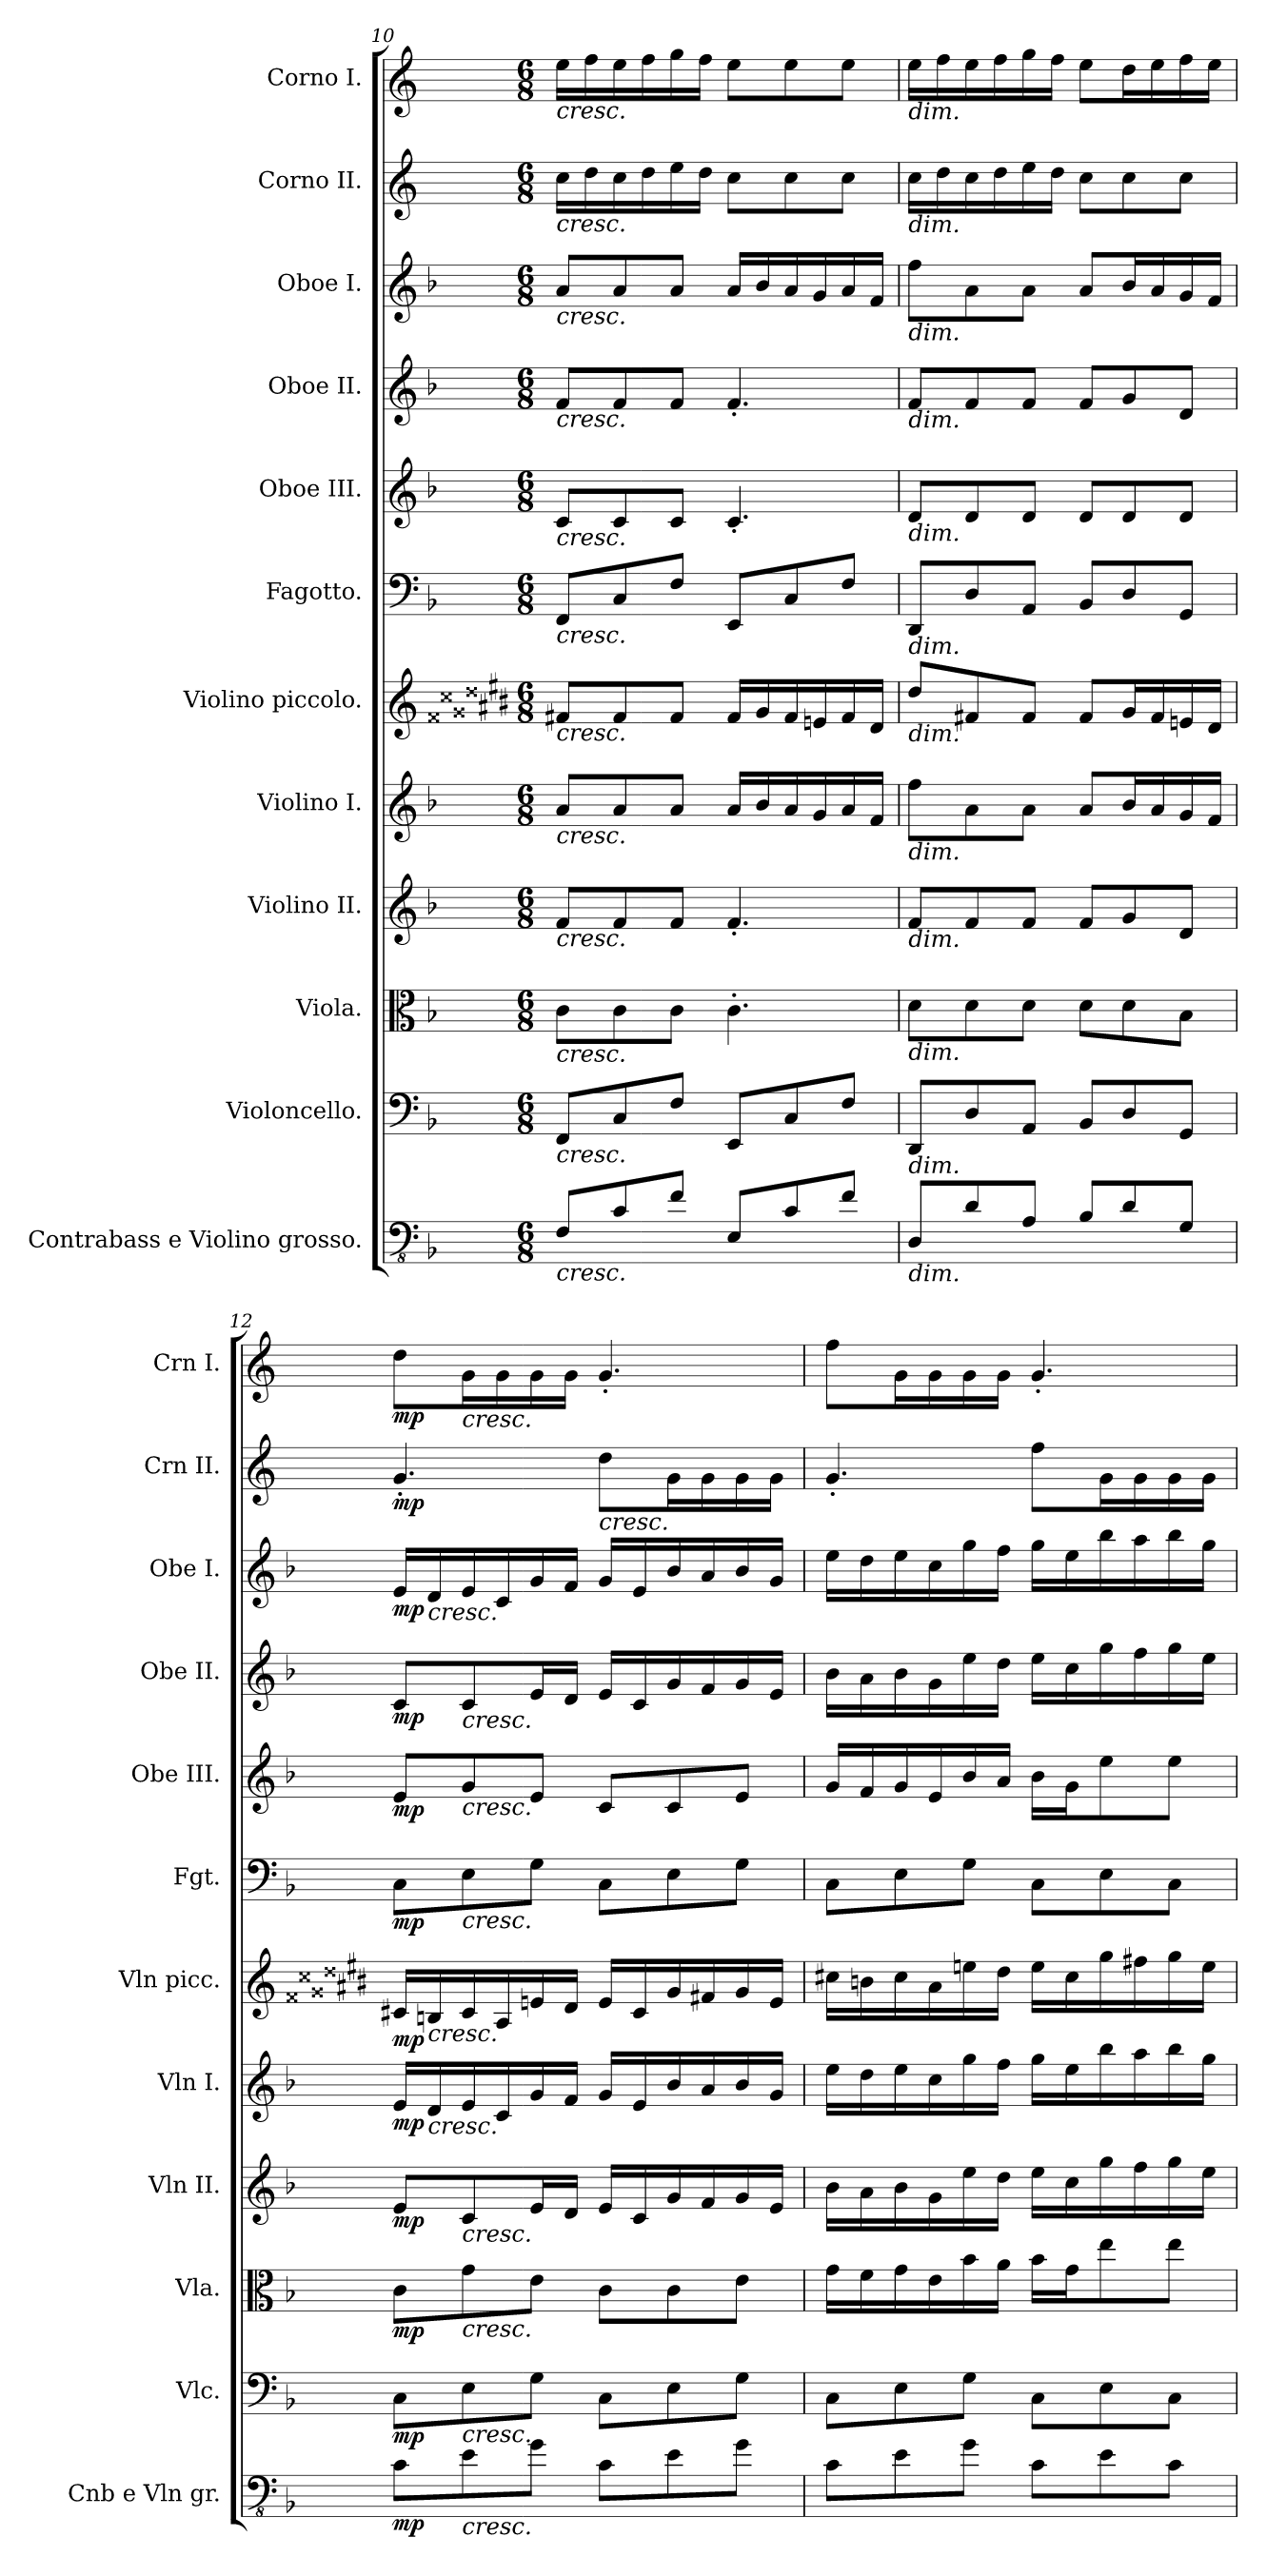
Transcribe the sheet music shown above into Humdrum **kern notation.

**kern	**dynam	**kern	**dynam	**kern	**dynam	**kern	**dynam	**kern	**dynam	**kern	**dynam	**kern	**dynam	**kern	**dynam	**kern	**dynam	**kern	**dynam	**kern	**dynam	**kern	**dynam
*part12	*part12	*part11	*part11	*part10	*part10	*part9	*part9	*part8	*part8	*part7	*part7	*part6	*part6	*part5	*part5	*part4	*part4	*part3	*part3	*part2	*part2	*part1	*part1
*staff12	*staff12	*staff11	*staff11	*staff10	*staff10	*staff9	*staff9	*staff8	*staff8	*staff7	*staff7	*staff6	*staff6	*staff5	*staff5	*staff4	*staff4	*staff3	*staff3	*staff2	*staff2	*staff1	*staff1
*I"Contrabass e Violino grosso.	*	*I"Violoncello.	*	*I"Viola.	*	*I"Violino II.	*	*I"Violino I.	*	*I"Violino piccolo.	*	*I"Fagotto.	*	*I"Oboe III.	*	*I"Oboe II.	*	*I"Oboe I.	*	*I"Corno II.	*	*I"Corno I.	*
*I'Cnb e Vln gr.	*	*I'Vlc.	*	*I'Vla.	*	*I'Vln II.	*	*I'Vln I.	*	*I'Vln picc.	*	*I'Fgt.	*	*I'Obe III.	*	*I'Obe II.	*	*I'Obe I.	*	*I'Crn II.	*	*I'Crn I.	*
*clefFv4	*	*clefF4	*	*clefC3	*	*clefG2	*	*clefG2	*	*clefG2	*	*clefF4	*	*clefG2	*	*clefG2	*	*clefG2	*	*clefG2	*	*clefG2	*
*ITrd7c12	*	*	*	*	*	*	*	*	*	*ITrd-1c-3	*	*	*	*	*	*	*	*	*	*ITrd4c7	*	*ITrd4c7	*
*k[b-]	*	*k[b-]	*	*k[b-]	*	*k[b-]	*	*k[b-]	*	*k[f##c##g##d##a#e#b#]	*	*k[b-]	*	*k[b-]	*	*k[b-]	*	*k[b-]	*	*k[b-]	*	*k[b-]	*
*M6/8	*	*M6/8	*	*M6/8	*	*M6/8	*	*M6/8	*	*M6/8	*	*M6/8	*	*M6/8	*	*M6/8	*	*M6/8	*	*M6/8	*	*M6/8	*
=10	=10	=10	=10	=10	=10	=10	=10	=10	=10	=10	=10	=10	=10	=10	=10	=10	=10	=10	=10	=10	=10	=10	=10
!	!	!	!	!	!	!	!	!	!	!	!	!	!	!	!	!	!	!	!	!	!	!LO:TX:b:i:t=cresc.	!
!	!	!	!	!	!	!	!	!	!	!	!	!	!	!	!	!	!	!	!	!LO:TX:b:i:t=cresc.	!	!	!
!	!	!	!	!	!	!	!	!	!	!	!	!	!	!	!	!	!	!LO:TX:b:i:t=cresc.	!	!	!	!	!
!	!	!	!	!	!	!	!	!	!	!	!	!	!	!	!	!LO:TX:b:i:t=cresc.	!	!	!	!	!	!	!
!	!	!	!	!	!	!	!	!	!	!	!	!	!	!LO:TX:b:i:t=cresc.	!	!	!	!	!	!	!	!	!
!	!	!	!	!	!	!	!	!	!	!	!	!LO:TX:b:i:t=cresc.	!	!	!	!	!	!	!	!	!	!	!
!	!	!	!	!	!	!	!	!	!	!LO:TX:b:i:t=cresc.	!	!	!	!	!	!	!	!	!	!	!	!	!
!	!	!	!	!	!	!	!	!LO:TX:b:i:t=cresc.	!	!	!	!	!	!	!	!	!	!	!	!	!	!	!
!	!	!	!	!	!	!LO:TX:b:i:t=cresc.	!	!	!	!	!	!	!	!	!	!	!	!	!	!	!	!	!
!	!	!	!	!LO:TX:b:i:t=cresc.	!	!	!	!	!	!	!	!	!	!	!	!	!	!	!	!	!	!	!
!	!	!LO:TX:b:i:t=cresc.	!	!	!	!	!	!	!	!	!	!	!	!	!	!	!	!	!	!	!	!	!
!LO:TX:b:i:t=cresc.	!	!	!	!	!	!	!	!	!	!	!	!	!	!	!	!	!	!	!	!	!	!	!
8FFF/L	.	8FF/L	.	8c\L	.	8f/L	.	8a/L	.	8g##/L	.	8FF/L	.	8c/L	.	8f/L	.	8a/L	.	16f\LL	.	16a\LL	.
.	.	.	.	.	.	.	.	.	.	.	.	.	.	.	.	.	.	.	.	16g\	.	16b-\	.
8CC/	.	8C/	.	8c\	.	8f/	.	8a/	.	8g##/	.	8C/	.	8c/	.	8f/	.	8a/	.	16f\	.	16a\	.
.	.	.	.	.	.	.	.	.	.	.	.	.	.	.	.	.	.	.	.	16g\	.	16b-\	.
8FF/J	.	8F/J	.	8c\J	.	8f/J	.	8a/J	.	8g##/J	.	8F/J	.	8c/J	.	8f/J	.	8a/J	.	16a\	.	16cc\	.
.	.	.	.	.	.	.	.	.	.	.	.	.	.	.	.	.	.	.	.	16g\JJ	.	16b-\JJ	.
8EEE/L	.	8EE/L	.	4.c'\	.	4.f'/	.	16a/LL	.	16g##/LL	.	8EE/L	.	4.c'/	.	4.f'/	.	16a/LL	.	8f\L	.	8a\L	.
.	.	.	.	.	.	.	.	16b-/	.	16a#/	.	.	.	.	.	.	.	16b-/	.	.	.	.	.
8CC/	.	8C/	.	.	.	.	.	16a/	.	16g##/	.	8C/	.	.	.	.	.	16a/	.	8f\	.	8a\	.
.	.	.	.	.	.	.	.	16g/	.	16f##/	.	.	.	.	.	.	.	16g/	.	.	.	.	.
8FF/J	.	8F/J	.	.	.	.	.	16a/	.	16g##/	.	8F/J	.	.	.	.	.	16a/	.	8f\J	.	8a\J	.
.	.	.	.	.	.	.	.	16f/JJ	.	16e#/JJ	.	.	.	.	.	.	.	16f/JJ	.	.	.	.	.
=11	=11	=11	=11	=11	=11	=11	=11	=11	=11	=11	=11	=11	=11	=11	=11	=11	=11	=11	=11	=11	=11	=11	=11
!	!	!	!	!	!	!	!	!	!	!	!	!	!	!	!	!	!	!	!	!	!	!LO:TX:b:i:t=dim.	!
!	!	!	!	!	!	!	!	!	!	!	!	!	!	!	!	!	!	!	!	!LO:TX:b:i:t=dim.	!	!	!
!	!	!	!	!	!	!	!	!	!	!	!	!	!	!	!	!	!	!LO:TX:b:i:t=dim.	!	!	!	!	!
!	!	!	!	!	!	!	!	!	!	!	!	!	!	!	!	!LO:TX:b:i:t=dim.	!	!	!	!	!	!	!
!	!	!	!	!	!	!	!	!	!	!	!	!	!	!LO:TX:b:i:t=dim.	!	!	!	!	!	!	!	!	!
!	!	!	!	!	!	!	!	!	!	!	!	!LO:TX:b:i:t=dim.	!	!	!	!	!	!	!	!	!	!	!
!	!	!	!	!	!	!	!	!	!	!LO:TX:b:i:t=dim.	!	!	!	!	!	!	!	!	!	!	!	!	!
!	!	!	!	!	!	!	!	!LO:TX:b:i:t=dim.	!	!	!	!	!	!	!	!	!	!	!	!	!	!	!
!	!	!	!	!	!	!LO:TX:b:i:t=dim.	!	!	!	!	!	!	!	!	!	!	!	!	!	!	!	!	!
!	!	!	!	!LO:TX:b:i:t=dim.	!	!	!	!	!	!	!	!	!	!	!	!	!	!	!	!	!	!	!
!	!	!LO:TX:b:i:t=dim.	!	!	!	!	!	!	!	!	!	!	!	!	!	!	!	!	!	!	!	!	!
!LO:TX:b:i:t=dim.	!	!	!	!	!	!	!	!	!	!	!	!	!	!	!	!	!	!	!	!	!	!	!
8DDD/L	.	8DD/L	.	8d\L	.	8f/L	.	8ff\L	.	8ee#/L	.	8DD/L	.	8d/L	.	8f/L	.	8ff\L	.	16f\LL	.	16a\LL	.
.	.	.	.	.	.	.	.	.	.	.	.	.	.	.	.	.	.	.	.	16g\	.	16b-\	.
8DD/	.	8D/	.	8d\	.	8f/	.	8a\	.	8g##/	.	8D/	.	8d/	.	8f/	.	8a\	.	16f\	.	16a\	.
.	.	.	.	.	.	.	.	.	.	.	.	.	.	.	.	.	.	.	.	16g\	.	16b-\	.
8AAA/J	.	8AA/J	.	8d\J	.	8f/J	.	8a\J	.	8g##/J	.	8AA/J	.	8d/J	.	8f/J	.	8a\J	.	16a\	.	16cc\	.
.	.	.	.	.	.	.	.	.	.	.	.	.	.	.	.	.	.	.	.	16g\JJ	.	16b-\JJ	.
8BBB-/L	.	8BB-/L	.	8d\L	.	8f/L	.	8a/L	.	8g##/L	.	8BB-/L	.	8d/L	.	8f/L	.	8a/L	.	8f\L	.	8a\L	.
8DD/	.	8D/	.	8d\	.	8g/	.	16b-/L	.	16a#/L	.	8D/	.	8d/	.	8g/	.	16b-/L	.	8f\	.	16g\L	.
.	.	.	.	.	.	.	.	16a/	.	16g##/	.	.	.	.	.	.	.	16a/	.	.	.	16a\	.
8GGG/J	.	8GG/J	.	8B-\J	.	8d/J	.	16g/	.	16f##/	.	8GG/J	.	8d/J	.	8d/J	.	16g/	.	8f\J	.	16b-\	.
.	.	.	.	.	.	.	.	16f/JJ	.	16e#/JJ	.	.	.	.	.	.	.	16f/JJ	.	.	.	16a\JJ	.
!!LO:PB:g=z
=12	=12	=12	=12	=12	=12	=12	=12	=12	=12	=12	=12	=12	=12	=12	=12	=12	=12	=12	=12	=12	=12	=12	=12
!	!LO:DY:b	!	!LO:DY:b	!	!LO:DY:b	!	!LO:DY:b	!	!LO:DY:b	!	!LO:DY:b	!	!LO:DY:b	!	!LO:DY:b	!	!LO:DY:b	!	!LO:DY:b	!	!LO:DY:b	!	!LO:DY:b
8CC\L	mp	8C\L	mp	8c\L	mp	8e/L	mp	16e/LL	mp	16d##/LL	mp	8C\L	mp	8e/L	mp	8c/L	mp	16e/LL	mp	4.c'/	mp	8g\L	mp
!	!	!	!	!	!	!	!	!	!	!	!	!	!	!	!	!	!	!LO:TX:b:i:t=cresc.	!	!	!	!	!
!	!	!	!	!	!	!	!	!	!	!LO:TX:b:i:t=cresc.	!	!	!	!	!	!	!	!	!	!	!	!	!
!	!	!	!	!	!	!	!	!LO:TX:b:i:t=cresc.	!	!	!	!	!	!	!	!	!	!	!	!	!	!	!
.	.	.	.	.	.	.	.	16d/	.	16c##/	.	.	.	.	.	.	.	16d/	.	.	.	.	.
!	!	!	!	!	!	!	!	!	!	!	!	!	!	!	!	!	!	!	!	!	!	!LO:TX:b:i:t=cresc.	!
!	!	!	!	!	!	!	!	!	!	!	!	!	!	!	!	!LO:TX:b:i:t=cresc.	!	!	!	!	!	!	!
!	!	!	!	!	!	!	!	!	!	!	!	!	!	!LO:TX:b:i:t=cresc.	!	!	!	!	!	!	!	!	!
!	!	!	!	!	!	!	!	!	!	!	!	!LO:TX:b:i:t=cresc.	!	!	!	!	!	!	!	!	!	!	!
!	!	!	!	!	!	!LO:TX:b:i:t=cresc.	!	!	!	!	!	!	!	!	!	!	!	!	!	!	!	!	!
!	!	!	!	!LO:TX:b:i:t=cresc.	!	!	!	!	!	!	!	!	!	!	!	!	!	!	!	!	!	!	!
!	!	!LO:TX:b:i:t=cresc.	!	!	!	!	!	!	!	!	!	!	!	!	!	!	!	!	!	!	!	!	!
!LO:TX:b:i:t=cresc.	!	!	!	!	!	!	!	!	!	!	!	!	!	!	!	!	!	!	!	!	!	!	!
8EE\	.	8E\	.	8g\	.	8c/	.	16e/	.	16d##/	.	8E\	.	8g/	.	8c/	.	16e/	.	.	.	16c\L	.
.	.	.	.	.	.	.	.	16c/	.	16B#/	.	.	.	.	.	.	.	16c/	.	.	.	16c\	.
8GG\J	.	8G\J	.	8e\J	.	16e/L	.	16g/	.	16f##/	.	8G\J	.	8e/J	.	16e/L	.	16g/	.	.	.	16c\	.
.	.	.	.	.	.	16d/JJ	.	16f/JJ	.	16e#/JJ	.	.	.	.	.	16d/JJ	.	16f/JJ	.	.	.	16c\JJ	.
!	!	!	!	!	!	!	!	!	!	!	!	!	!	!	!	!	!	!	!	!LO:TX:b:i:t=cresc.	!	!	!
8CC\L	.	8C\L	.	8c\L	.	16e/LL	.	16g/LL	.	16f##/LL	.	8C\L	.	8c/L	.	16e/LL	.	16g/LL	.	8g\L	.	4.c'/	.
.	.	.	.	.	.	16c/	.	16e/	.	16d##/	.	.	.	.	.	16c/	.	16e/	.	.	.	.	.
8EE\	.	8E\	.	8c\	.	16g/	.	16b-/	.	16a#/	.	8E\	.	8c/	.	16g/	.	16b-/	.	16c\L	.	.	.
.	.	.	.	.	.	16f/	.	16a/	.	16g##/	.	.	.	.	.	16f/	.	16a/	.	16c\	.	.	.
8GG\J	.	8G\J	.	8e\J	.	16g/	.	16b-/	.	16a#/	.	8G\J	.	8e/J	.	16g/	.	16b-/	.	16c\	.	.	.
.	.	.	.	.	.	16e/JJ	.	16g/JJ	.	16f##/JJ	.	.	.	.	.	16e/JJ	.	16g/JJ	.	16c\JJ	.	.	.
=13	=13	=13	=13	=13	=13	=13	=13	=13	=13	=13	=13	=13	=13	=13	=13	=13	=13	=13	=13	=13	=13	=13	=13
8CC\L	.	8C\L	.	16g\LL	.	16b-\LL	.	16ee\LL	.	16dd##\LL	.	8C\L	.	16g/LL	.	16b-\LL	.	16ee\LL	.	4.c'/	.	8b-\L	.
.	.	.	.	16f\	.	16a\	.	16dd\	.	16cc##\	.	.	.	16f/	.	16a\	.	16dd\	.	.	.	.	.
8EE\	.	8E\	.	16g\	.	16b-\	.	16ee\	.	16dd##\	.	8E\	.	16g/	.	16b-\	.	16ee\	.	.	.	16c\L	.
.	.	.	.	16e\	.	16g\	.	16cc\	.	16b#\	.	.	.	16e/	.	16g\	.	16cc\	.	.	.	16c\	.
8GG\J	.	8G\J	.	16b-\	.	16ee\	.	16gg\	.	16ff##\	.	8G\J	.	16b-/	.	16ee\	.	16gg\	.	.	.	16c\	.
.	.	.	.	16a\JJ	.	16dd\JJ	.	16ff\JJ	.	16ee#\JJ	.	.	.	16a/JJ	.	16dd\JJ	.	16ff\JJ	.	.	.	16c\JJ	.
8CC\L	.	8C\L	.	16b-\LL	.	16ee\LL	.	16gg\LL	.	16ff##\LL	.	8C\L	.	16b-\LL	.	16ee\LL	.	16gg\LL	.	8b-\L	.	4.c'/	.
.	.	.	.	16g\J	.	16cc\	.	16ee\	.	16dd##\	.	.	.	16g\J	.	16cc\	.	16ee\	.	.	.	.	.
8EE\	.	8E\	.	8ee\	.	16gg\	.	16bb-\	.	16aa#\	.	8E\	.	8ee\	.	16gg\	.	16bb-\	.	16c\L	.	.	.
.	.	.	.	.	.	16ff\	.	16aa\	.	16gg##\	.	.	.	.	.	16ff\	.	16aa\	.	16c\	.	.	.
8CC\J	.	8C\J	.	8ee\J	.	16gg\	.	16bb-\	.	16aa#\	.	8C\J	.	8ee\J	.	16gg\	.	16bb-\	.	16c\	.	.	.
.	.	.	.	.	.	16ee\JJ	.	16gg\JJ	.	16ff##\JJ	.	.	.	.	.	16ee\JJ	.	16gg\JJ	.	16c\JJ	.	.	.
=	=	=	=	=	=	=	=	=	=	=	=	=	=	=	=	=	=	=	=	=	=	=	=
*-	*-	*-	*-	*-	*-	*-	*-	*-	*-	*-	*-	*-	*-	*-	*-	*-	*-	*-	*-	*-	*-	*-	*-
